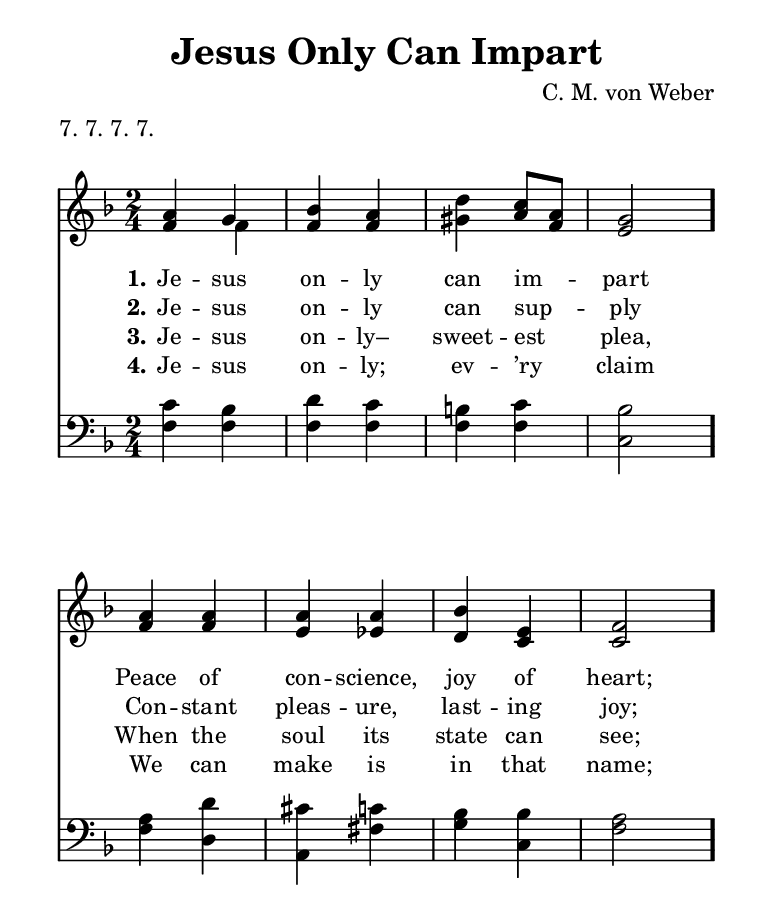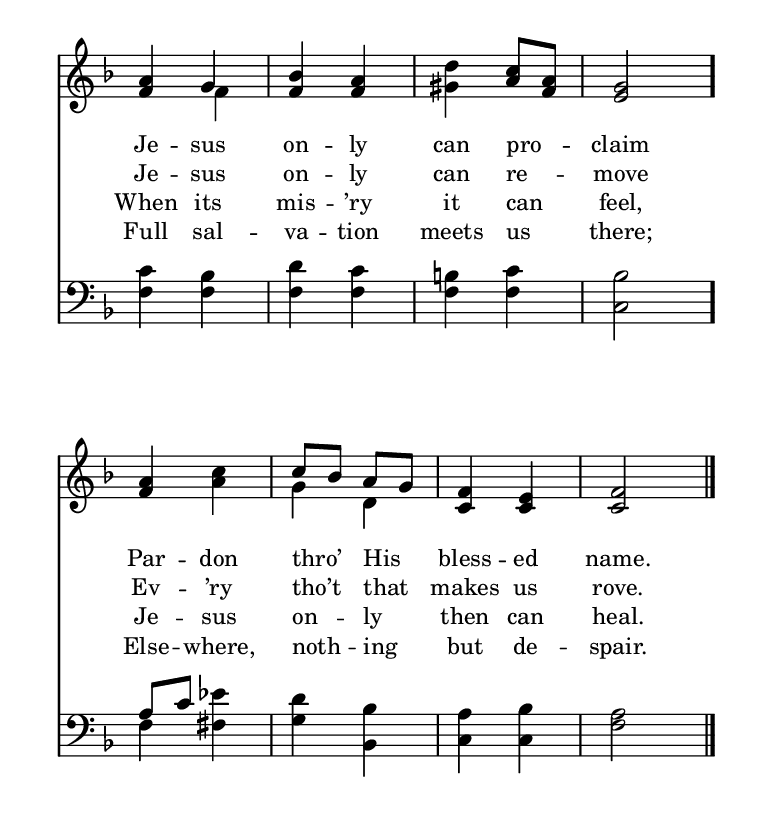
\include "common/global.ily"
\paper {
  \include "common/paper.ily"
  ragged-bottom = ##t
  ragged-last-bottom = ##t
  systems-per-page = #(cond (is-eogsized 2) (#t #f))
  system-system-spacing.padding = 11
}

\header{
  %gospel
  hymnnumber = "24"
  title = "Jesus Only Can Impart"
  tunename = "Weber"
  meter = "7. 7. 7. 7. "
  poet = ""
  composer = "C. M. von Weber"
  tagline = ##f
}

% for fermata in MIDI
ta = { \tempo 4=80 }
tb = { \tempo 4=40 }

patternAA = { c4      c4 | c4 c4           | c4 c8[ c8] | c2 }
patternAB = { c4      c4 | c4 c4           | c4 c4      | c2 }
patternAC = { c4      c4 | c8[ c8] c8[ c8] | c4 c4      | c2 }
patternAD = { c8[ c8] c4 | c4 c4           | c4 c4      | c2 }

global = {
  \include "common/overrides.ily"
  \override Staff.TimeSignature.style = #'numbered
  \time 2/4
  \override Score.MetronomeMark.transparent = ##t % hide all fermata changes too
  \ta
  \key f \major
  \autoBeamOff
}

notesSoprano = {
\global
\relative c'' {

  \changePitch \patternAA { a g | bes a     | d c a  | g }
  \changePitch \patternAB { a a | a a       | bes e, | f }
  \changePitch \patternAA { a g | bes a     | d c a  | g }
  \changePitch \patternAC { a c | c bes a g | f e    | f }

  \bar "|."

}
}

notesAlto = {
\global
\relative e' {

  \changePitch \patternAA { f f | f f   | gis a f | e }
  \changePitch \patternAB { f f | e ees | d c     | c }
  \changePitch \patternAA { f f | f f   | gis a f | e }
  \changePitch \patternAB { f a | g d   | c c     | c }

}
}

notesTenor = {
\global
\relative a {

  \changePitch \patternAB { c bes   | d c   | b c     | bes }
  \changePitch \patternAB { a d     | cis c | bes bes | a   }
  \changePitch \patternAB { c bes   | d c   | b c     | bes }
  \changePitch \patternAD { a c ees | d bes | a bes   | a   }

}
}

notesBass = {
\global
\relative f {

  \changePitch \patternAB { f f   | f f    | f f  | c }
  \changePitch \patternAB { f d   | a fis' | g c, | f }
  \changePitch \patternAB { f f   | f f    | f f  | c }
  \changePitch \patternAB { f fis | g bes, | c c  | f }

}
}

wordsA = \lyricmode {
\set stanza = "1."

Je -- sus on -- ly can im -- part \bar "."
Peace of con -- science, joy of heart; \bar "." \break
Je -- sus on -- ly can pro -- claim \bar "."
Par -- don thro’ His bless -- ed name. \bar "." \break

}

wordsB = \lyricmode {
\set stanza = "2."

Je -- sus on -- ly can sup -- ply
Con -- stant pleas -- ure, last -- ing joy;
Je -- sus on -- ly can re -- move
Ev -- ’ry tho’t that makes us rove.

}

wordsC = \lyricmode {
\set stanza = "3."

Je -- sus on -- ly– sweet -- est plea,
When the soul its state can see;
When its mis -- ’ry it can feel,
Je -- sus on -- ly then can heal.

}

wordsD = \lyricmode {
\set stanza = "4."

Je -- sus on -- ly; ev -- ’ry claim
We can make is in that name;
Full sal -- va -- tion meets us there;
Else -- where, noth -- ing but de -- spair.

}

\score {
  \context ChoirStaff <<
    \context Staff = upper <<
      \set Staff.autoBeaming = ##f
      \set ChoirStaff.systemStartDelimiter = #'SystemStartBar
      \set ChoirStaff.printPartCombineTexts = ##f
      \partcombine #'(2 . 9) \notesSoprano \notesAlto
      \context NullVoice = sopranos { \voiceOne << \notesSoprano >> }
      \context NullVoice = altos { \voiceTwo << \notesAlto >> }
      \context Lyrics = one   \lyricsto sopranos \wordsA
      \context Lyrics = two   \lyricsto sopranos \wordsB
      \context Lyrics = three \lyricsto sopranos \wordsC
      \context Lyrics = four  \lyricsto sopranos \wordsD
      %\context Lyrics = five  \lyricsto sopranos \wordsE
    >>
    \context Staff = men <<
      \set Staff.autoBeaming = ##f
      \clef bass
      \set ChoirStaff.printPartCombineTexts = ##f
      \partcombine #'(2 . 9) \notesTenor \notesBass
      \context NullVoice = tenors { \voiceOne << \notesTenor >> }
      \context NullVoice = basses { \voiceTwo << \notesBass >> }
    >>
  >>
  \layout {
    \include "common/layout.ily"
  }
  \midi{
    \include "common/midi.ily"
  }
}

\version "2.19.49"  % necessary for upgrading to future LilyPond versions.

% vi:set et ts=2 sw=2 ai nocindent syntax=lilypond:
